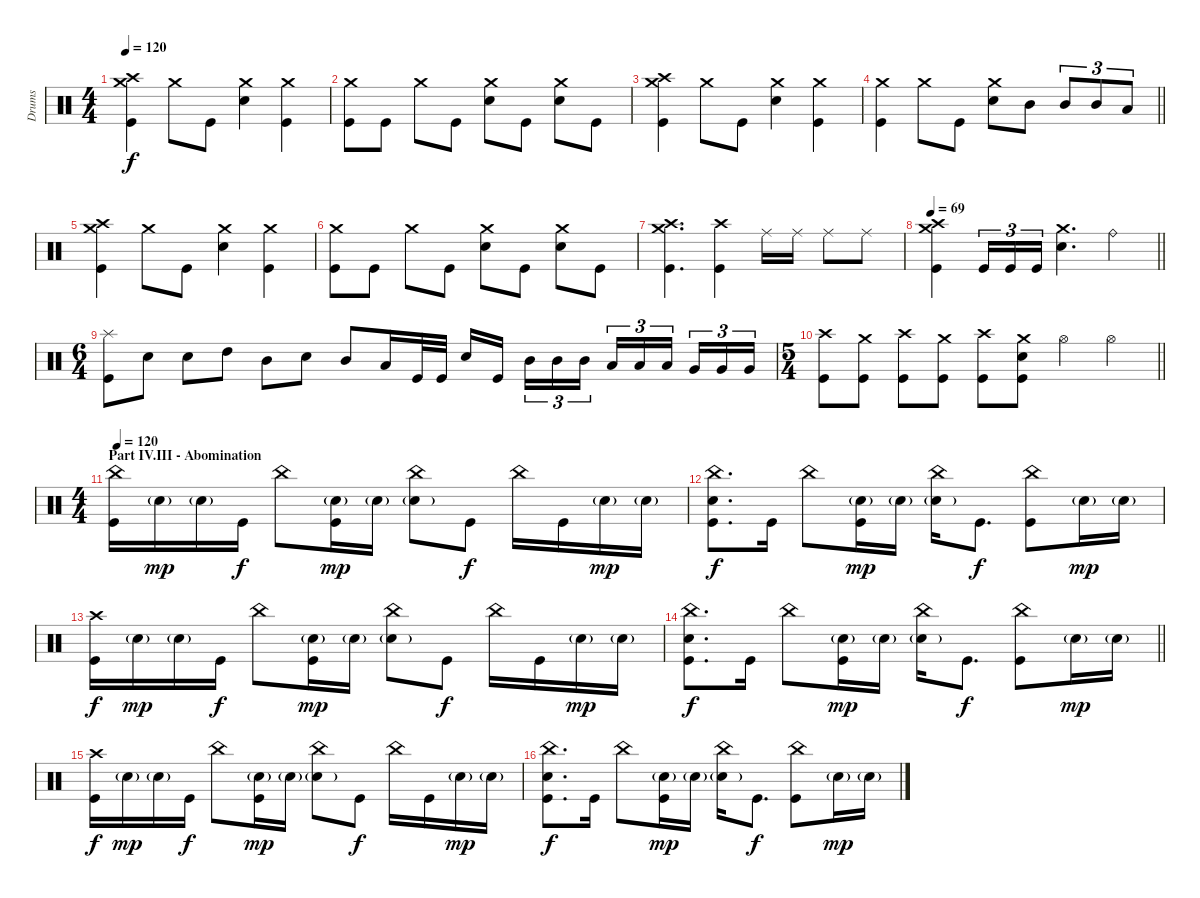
\track ("Drums" "Drums") {instrument percussion}
\staff
\articulation defaults
\ts (4 4)
\tempo 120
\clef neutral
\ks c
("Crash high (hit)" "Crash medium (hit)" "Kick (hit)").4{dy f} "Crash medium (hit)".8 "Kick (hit)".8 ("Crash medium (hit)" "Electric Snare (hit)").4 ("Crash medium (hit)" "Kick (hit)").4 |
("Crash medium (hit)" "Kick (hit)").8 "Kick (hit)".8 "Crash medium (hit)".8 "Kick (hit)".8 ("Crash medium (hit)" "Electric Snare (hit)").8 "Kick (hit)".8 ("Crash medium (hit)" "Electric Snare (hit)").8 "Kick (hit)".8 |
("Crash high (hit)" "Crash medium (hit)" "Kick (hit)").4 "Crash medium (hit)".8 "Kick (hit)".8 ("Crash medium (hit)" "Electric Snare (hit)").4 ("Crash medium (hit)" "Kick (hit)").4 |
\barLineRight lightlight
("Crash medium (hit)" "Kick (hit)").4 "Crash medium (hit)".8 "Kick (hit)".8 ("Crash medium (hit)" "Electric Snare (hit)").8 "Mid Tom (hit)".8 "Mid Tom (hit)".8{tu (3 2)} "Mid Tom (hit)".8{tu (3 2)} "Low Tom (hit)".8{tu (3 2)} |
("Crash high (hit)" "Crash medium (hit)" "Kick (hit)").4 "Crash medium (hit)".8 "Kick (hit)".8 ("Crash medium (hit)" "Electric Snare (hit)").4 ("Crash medium (hit)" "Kick (hit)").4 |
("Crash medium (hit)" "Kick (hit)").8 "Kick (hit)".8 "Crash medium (hit)".8 "Kick (hit)".8 ("Crash medium (hit)" "Electric Snare (hit)").8 "Kick (hit)".8 ("Crash medium (hit)" "Electric Snare (hit)").8 "Kick (hit)".8 |
("Crash medium (hit)" "Crash high (hit)" "Kick (hit)").4{d} ("Crash high (hit)" "Kick (hit)").4 "Ride (middle)".16 "Ride (middle)".16 "Ride (middle)".8 "Ride (middle)".8 |
\tempo 69
\barLineRight lightlight
("Crash high (hit)" "Crash medium (hit)" "Kick (hit)").4 "Kick (hit)".16{tu (3 2)} "Kick (hit)".16{tu (3 2)} "Kick (hit)".16{tu (3 2)} ("Crash medium (hit)" "Electric Snare (hit)").4{d} "Ride (bell)".4 |
\ts (6 4)
("Splash (hit)" "Kick (hit)").8{volume 15} "Electric Snare (hit)".8 "Electric Snare (hit)".8 "High Tom (hit)".8 "Mid Tom (hit)".8 "Electric Snare (hit)".8 "Mid Tom (hit)".8 "Low Tom (hit)".16 "Kick (hit)".32 "Kick (hit)".32 "Electric Snare (hit)".16 "Kick (hit)".16{beam splitsecondary} "Mid Tom (hit)".16{tu (3 2)} "Mid Tom (hit)".16{tu (3 2)} "Mid Tom (hit)".16{tu (3 2) beam splitsecondary} "Low Tom (hit)".16{tu (3 2)} "Low Tom (hit)".16{tu (3 2)} "Low Tom (hit)".16{tu (3 2) beam splitsecondary} "Very Low Tom (hit)".16{tu (3 2)} "Very Low Tom (hit)".16{tu (3 2)} "Very Low Tom (hit)".16{tu (3 2)} |
\ts (5 4)
\barLineRight lightlight
("Crash high (hit)" "Kick (hit)").8 ("Crash medium (hit)" "Kick (hit)").8 ("Crash high (hit)" "Kick (hit)").8 ("Crash medium (hit)" "Kick (hit)").8 ("Crash high (hit)" "Kick (hit)").8 ("Crash medium (hit)" "Electric Snare (hit)" "Kick (hit)").8 "Hi-Hat (open)".4 "Hi-Hat (open)".4 |
\ts (4 4)
\section ("" "Part IV.III - Abomination")
\tempo 120
("China (hit)" "Kick (hit)").16 "Electric Snare (hit)"{g}.16{dy mp} "Electric Snare (hit)"{g}.16 "Kick (hit)".16{dy f} "China (hit)".8 ("Electric Snare (hit)"{g} "Kick (hit)").16{dy mp} "Electric Snare (hit)"{g}.16 ("China (hit)" "Electric Snare (hit)"{g}).8 "Kick (hit)".8{dy f} "China (hit)".16 "Kick (hit)".16 "Electric Snare (hit)"{g}.16{dy mp} "Electric Snare (hit)"{g}.16 |
("China (hit)" "Electric Snare (hit)" "Kick (hit)").8{d dy f} "Kick (hit)".16 "China (hit)".8 ("Electric Snare (hit)"{g} "Kick (hit)").16{dy mp} "Electric Snare (hit)"{g}.16 ("China (hit)" "Electric Snare (hit)"{g}).16 "Kick (hit)".8{d dy f} ("China (hit)" "Kick (hit)").8 "Electric Snare (hit)"{g}.16{dy mp} "Electric Snare (hit)"{g}.16 |
("Crash high (hit)" "Kick (hit)").16{dy f} "Electric Snare (hit)"{g}.16{dy mp} "Electric Snare (hit)"{g}.16 "Kick (hit)".16{dy f} "China (hit)".8 ("Electric Snare (hit)"{g} "Kick (hit)").16{dy mp} "Electric Snare (hit)"{g}.16 ("China (hit)" "Electric Snare (hit)"{g}).8 "Kick (hit)".8{dy f} "China (hit)".16 "Kick (hit)".16 "Electric Snare (hit)"{g}.16{dy mp} "Electric Snare (hit)"{g}.16 |
\barLineRight lightlight
("China (hit)" "Electric Snare (hit)" "Kick (hit)").8{d dy f} "Kick (hit)".16 "China (hit)".8 ("Electric Snare (hit)"{g} "Kick (hit)").16{dy mp} "Electric Snare (hit)"{g}.16 ("China (hit)" "Electric Snare (hit)"{g}).16 "Kick (hit)".8{d dy f} ("China (hit)" "Kick (hit)").8 "Electric Snare (hit)"{g}.16{dy mp} "Electric Snare (hit)"{g}.16 |
("Crash high (hit)" "Kick (hit)").16{dy f} "Electric Snare (hit)"{g}.16{dy mp} "Electric Snare (hit)"{g}.16 "Kick (hit)".16{dy f} "China (hit)".8 ("Electric Snare (hit)"{g} "Kick (hit)").16{dy mp} "Electric Snare (hit)"{g}.16 ("China (hit)" "Electric Snare (hit)"{g}).8 "Kick (hit)".8{dy f} "China (hit)".16 "Kick (hit)".16 "Electric Snare (hit)"{g}.16{dy mp} "Electric Snare (hit)"{g}.16 |
("China (hit)" "Electric Snare (hit)" "Kick (hit)").8{d dy f} "Kick (hit)".16 "China (hit)".8 ("Electric Snare (hit)"{g} "Kick (hit)").16{dy mp} "Electric Snare (hit)"{g}.16 ("China (hit)" "Electric Snare (hit)"{g}).16 "Kick (hit)".8{d dy f} ("China (hit)" "Kick (hit)").8 "Electric Snare (hit)"{g}.16{dy mp} "Electric Snare (hit)"{g}.16
